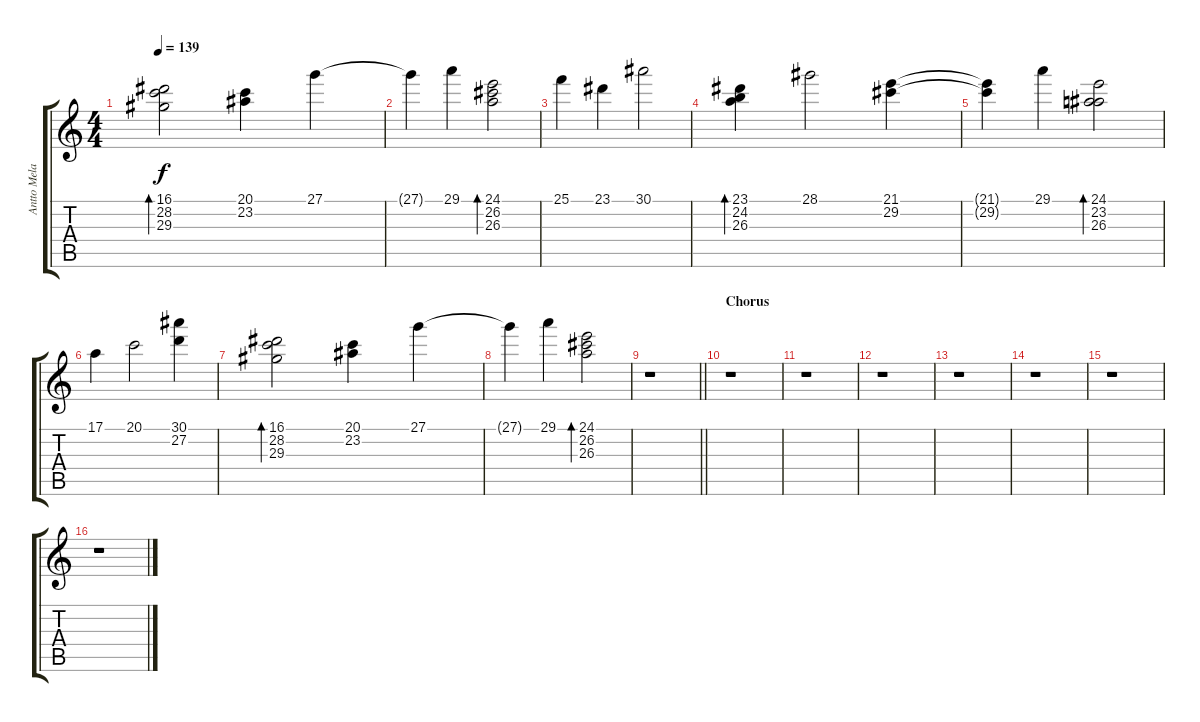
\track ("Antto Melasniemi (Keyboard)" "Antto Mela") {instrument clavinet}
\staff {score tabs}
\tuning (E4 B3 G3 D3 A2 E2) {hide}
\ts (4 4)
\tempo 139
\clef g2
\ks c
(16.1 28.2 29.3).2{bd 480 dy f} (20.1 23.2).4 27.1.4 |
27.1{t}.4 29.1.4 (24.1 26.2 26.3).2{bd 480} |
25.1.4 23.1.4 30.1.2 |
(23.1 24.2 26.3).4{bd 480} 28.1.2 (21.1 29.2).4 |
(21.1{t} 29.2{t}).4 29.1.4 (24.1 23.2 26.3).2{bd 480} |
17.1.4 20.1.2 (30.1 27.2).4 |
(16.1 28.2 29.3).2{bd 480} (20.1 23.2).4 27.1.4 |
27.1{t}.4 29.1.4 (24.1 26.2 26.3).2{bd 480} |
\barLineRight lightlight
r.1 |
\section ("" "Chorus")
r.1 |
r.1 |
r.1 |
r.1 |
r.1 |
r.1 |
r.1
